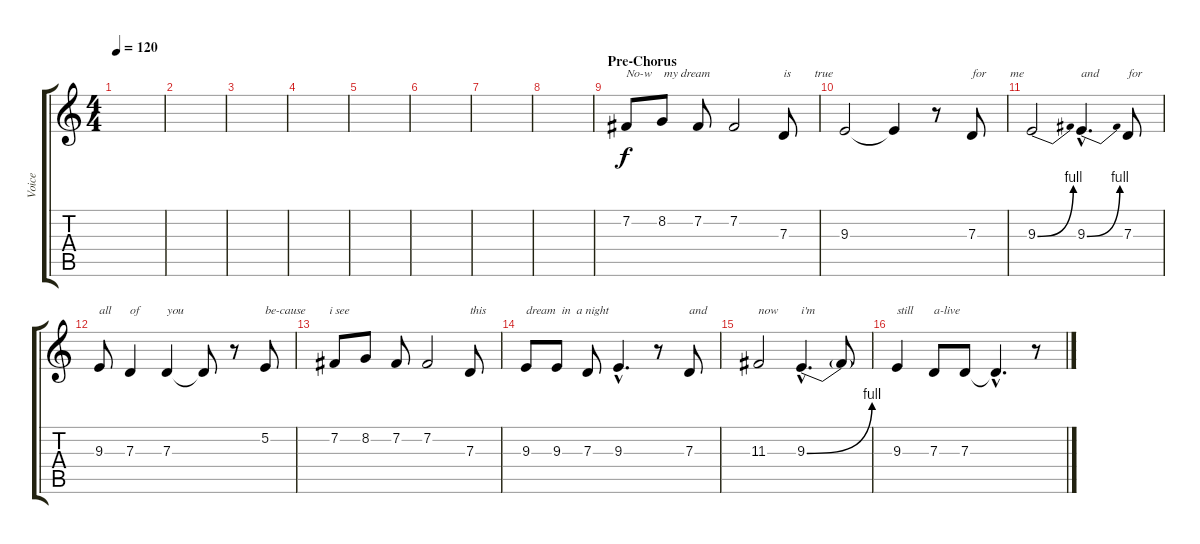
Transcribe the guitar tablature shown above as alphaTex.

\track ("Voice" "Voice") {instrument oboe}
\staff {score tabs}
\tuning (E4 B3 G3 D3 A2 E2) {hide}
\ts (4 4)
\tempo 120
\clef g2
\ks c
|
|
|
|
|
|
|
|
\section ("" "Pre-Chorus")
7.2.8{txt "No-w    my dream"} 8.2.8 7.2.8 7.2.2 7.3.8{txt "is        true"} |
9.3.2 9.3{t}.4 r.8 7.3.8{txt "for        me"} |
9.3{be (bend 0 0 60 4)}.2 9.3{be (bend 0 0 60 4) hac}.4{d txt "and"} 7.3.8{txt "for"} |
9.3.8{txt "all"} 7.3.4{txt "of"} 7.3.4{txt "you"} 7.3{t}.8 r.8 5.2.8{txt "be-cause        i see"} |
7.2.8 8.2.8 7.2.8 7.2.2 7.3.8{txt "this"} |
9.3.8{txt "dream  in  a night"} 9.3.8 7.3.8 9.3{hac}.4{d} r.8 7.3.8{txt "and"} |
11.3.2{txt "now"} 9.3{be (bend 0 0 60 4) hac}.4{d txt "i'm"} 9.3{t}.8 |
9.3.4{txt "still"} 7.3.8{txt "a-live"} 7.3.8 7.3{hac t}.4{d} r.8
